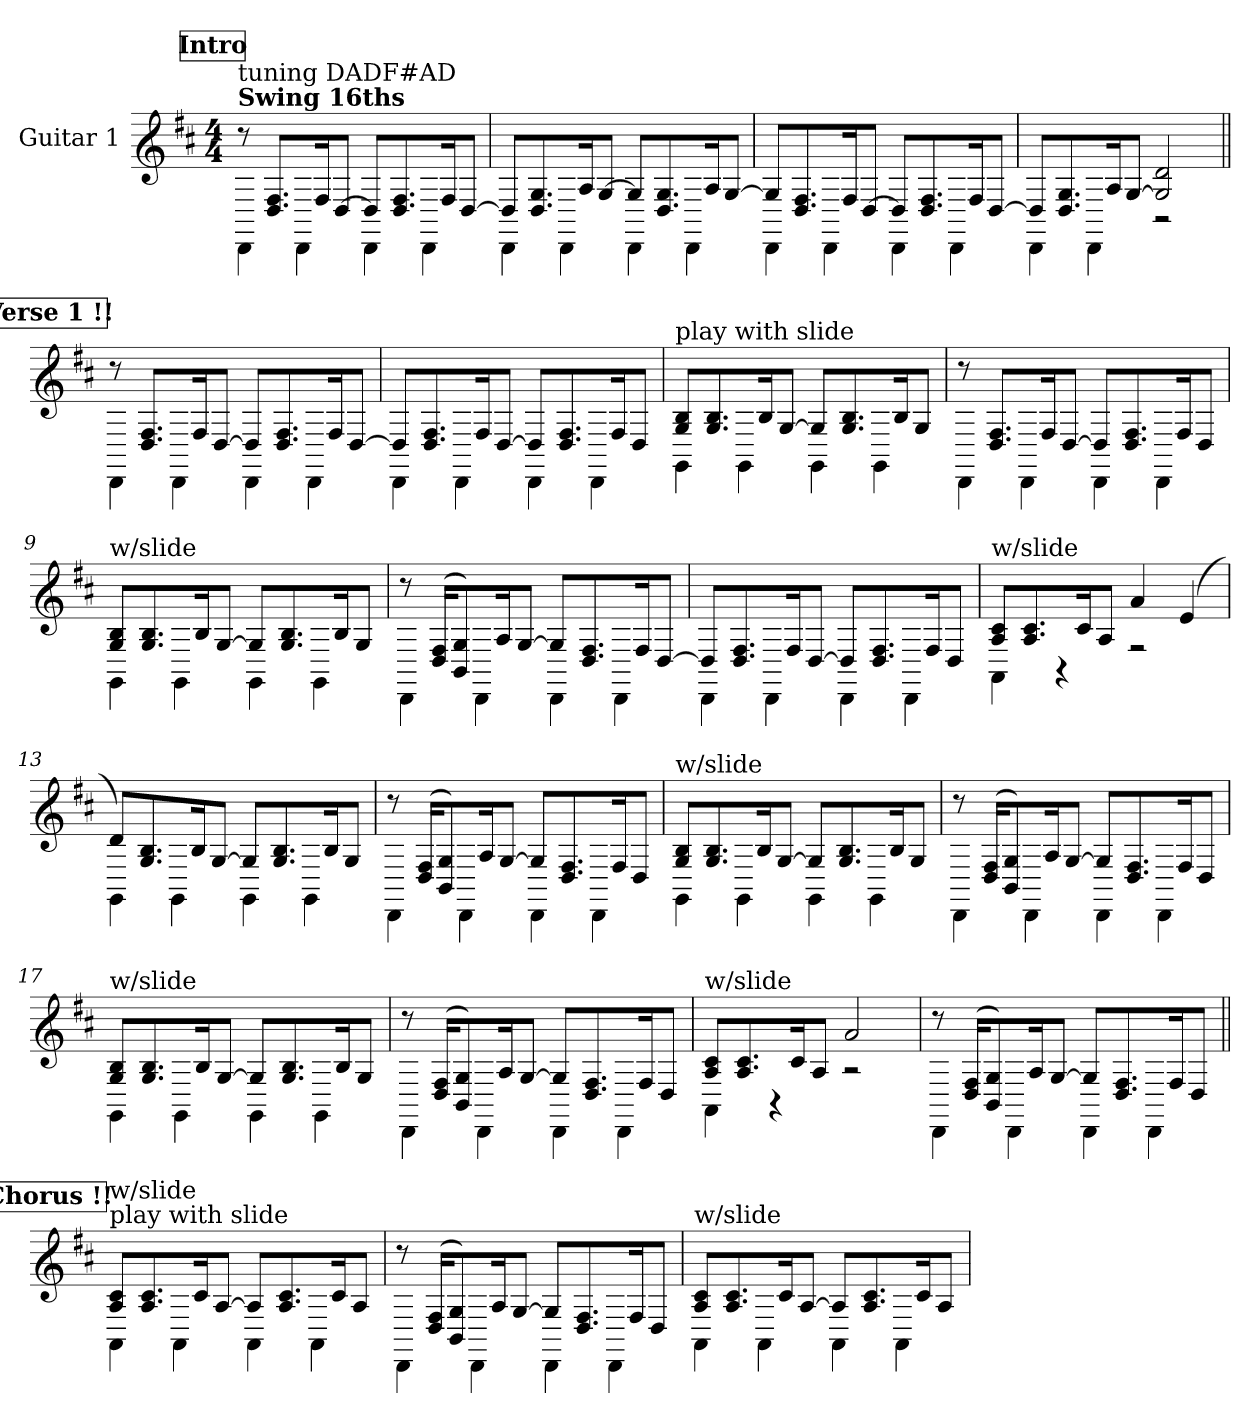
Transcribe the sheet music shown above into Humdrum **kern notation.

**kern
*part1
*staff1
*I"Guitar 1
*I'Guit. 1
*stria6
*
*k[f#c#]
*M4/4
*MM88
!!LO:REH:place=s1:a:B:fs=14:t=Intro
=1
*^
!LO:TX:a:B:t=Swing 16ths	!
!LO:TX:a:t=tuning DADF#AD	!
8r	4DD\
8.D/ 8.F#/L	.
.	4DD\
16F#/K	.
[8D/J	.
8D/L]	4DD\
8.D/ 8.F#/	.
.	4DD\
16F#/K	.
[8D/J	.
=2	=2
8D/L]	4DD\
8.D/ 8.G/	.
.	4DD\
16A/K	.
[8G/J	.
8G/L]	4DD\
8.D/ 8.G/	.
.	4DD\
16A/K	.
[8G/J	.
=3	=3
8G/L]	4DD\
8.D/ 8.F#/	.
.	4DD\
16F#/K	.
[8D/J	.
8D/L]	4DD\
8.D/ 8.F#/	.
.	4DD\
16F#/K	.
[8D/J	.
=4	=4
8D/L]	4DD\
8.D/ 8.G/	.
.	4DD\
16A/K	.
[8G/J	.
2G/] 2d/	2r
!!LO:LB:g=z	!!
!!LO:REH:place=s1:a:B:fs=14:t=Verse 1	!!
=5||	=5||
8r	4DD\
8.D/ 8.F#/L	.
.	4DD\
16F#/K	.
[8D/J	.
8D/L]	4DD\
8.D/ 8.F#/	.
.	4DD\
16F#/K	.
[8D/J	.
=6	=6
8D/L]	4DD\
8.D/ 8.F#/	.
.	4DD\
16F#/K	.
[8D/J	.
8D/L]	4DD\
8.D/ 8.F#/	.
.	4DD\
16F#/K	.
8D/J	.
=7	=7
!LO:TX:a:t=play with slide	!
8G/ 8B/L	4GG\
8.G/ 8.B/	.
.	4GG\
16B/K	.
[8G/J	.
8G/L]	4GG\
8.G/ 8.B/	.
.	4GG\
16B/K	.
8G/J	.
=8	=8
8r	4DD\
8.D/ 8.F#/L	.
.	4DD\
16F#/K	.
[8D/J	.
8D/L]	4DD\
8.D/ 8.F#/	.
.	4DD\
16F#/K	.
8D/J	.
!!LO:LB:g=z	!!
=9	=9
!LO:TX:a:t=w/slide	!
8G/ 8B/L	4GG\
8.G/ 8.B/	.
.	4GG\
16B/K	.
[8G/J	.
8G/L]	4GG\
8.G/ 8.B/	.
.	4GG\
16B/K	.
8G/J	.
=10	=10
8r	4DD\
(>16D/ 16F#/KL	.
8BB/ 8G/)	.
.	4DD\
16A/K	.
[8G/J	.
8G/L]	4DD\
8.D/ 8.F#/	.
.	4DD\
16F#/K	.
[8D/J	.
=11	=11
8D/L]	4DD\
8.D/ 8.F#/	.
.	4DD\
16F#/K	.
[8D/J	.
8D/L]	4DD\
8.D/ 8.F#/	.
.	4DD\
16F#/K	.
8D/J	.
=12	=12
!LO:TX:a:t=w/slide	!
8A/ 8c#/L	4AA\
8.A/ 8.c#/	.
.	4r
16c#/K	.
8A/J	.
4a/	2r
(>4e/	.
!!LO:LB:g=z	!!
=13	=13
8d/L)	4GG\
8.G/ 8.B/	.
.	4GG\
16B/K	.
[8G/J	.
8G/L]	4GG\
8.G/ 8.B/	.
.	4GG\
16B/K	.
8G/J	.
=14	=14
8r	4DD\
(>16D/ 16F#/KL	.
8BB/ 8G/)	.
.	4DD\
16A/K	.
[8G/J	.
8G/L]	4DD\
8.D/ 8.F#/	.
.	4DD\
16F#/K	.
8D/J	.
=15	=15
!LO:TX:a:t=w/slide	!
8G/ 8B/L	4GG\
8.G/ 8.B/	.
.	4GG\
16B/K	.
[8G/J	.
8G/L]	4GG\
8.G/ 8.B/	.
.	4GG\
16B/K	.
8G/J	.
=16	=16
8r	4DD\
(>16D/ 16F#/KL	.
8BB/ 8G/)	.
.	4DD\
16A/K	.
[8G/J	.
8G/L]	4DD\
8.D/ 8.F#/	.
.	4DD\
16F#/K	.
8D/J	.
!!LO:LB:g=z	!!
=17	=17
!LO:TX:a:t=w/slide	!
8G/ 8B/L	4GG\
8.G/ 8.B/	.
.	4GG\
16B/K	.
[8G/J	.
8G/L]	4GG\
8.G/ 8.B/	.
.	4GG\
16B/K	.
8G/J	.
=18	=18
8r	4DD\
(>16D/ 16F#/KL	.
8BB/ 8G/)	.
.	4DD\
16A/K	.
[8G/J	.
8G/L]	4DD\
8.D/ 8.F#/	.
.	4DD\
16F#/K	.
8D/J	.
=19	=19
!LO:TX:a:t=w/slide	!
8A/ 8c#/L	4AA\
8.A/ 8.c#/	.
.	4r
16c#/K	.
8A/J	.
2a/	2r
=20	=20
8r	4DD\
(>16D/ 16F#/KL	.
8BB/ 8G/)	.
.	4DD\
16A/K	.
[8G/J	.
8G/L]	4DD\
8.D/ 8.F#/	.
.	4DD\
16F#/K	.
8D/J	.
!!LO:PB:g=z	!!
!!LO:REH:place=s1:a:B:fs=14:t=Chorus	!!
=21||	=21||
!LO:TX:a:t=play with slide	!
!LO:TX:a:t=w/slide	!
8A/ 8c#/L	4AA\
8.A/ 8.c#/	.
.	4AA\
16c#/K	.
[8A/J	.
8A/L]	4AA\
8.A/ 8.c#/	.
.	4AA\
16c#/K	.
8A/J	.
=22	=22
8r	4DD\
(>16D/ 16F#/KL	.
8BB/ 8G/)	.
.	4DD\
16A/K	.
[8G/J	.
8G/L]	4DD\
8.D/ 8.F#/	.
.	4DD\
16F#/K	.
8D/J	.
=23	=23
!LO:TX:a:t=w/slide	!
8A/ 8c#/L	4AA\
8.A/ 8.c#/	.
.	4AA\
16c#/K	.
[8A/J	.
8A/L]	4AA\
8.A/ 8.c#/	.
.	4AA\
16c#/K	.
8A/J	.
*v	*v
=
*-
